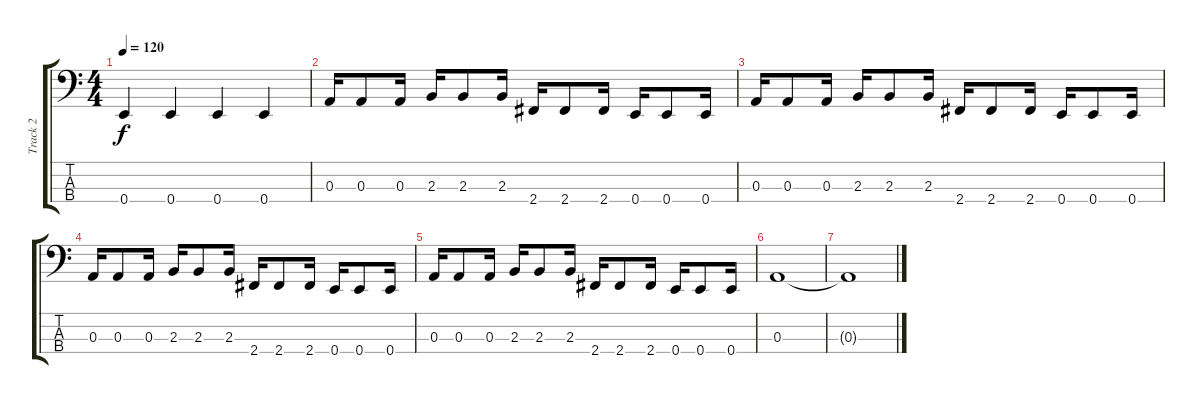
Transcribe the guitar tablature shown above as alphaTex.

\track ("Track 2" "Track 2") {instrument electricbasspick}
\staff {score tabs}
\tuning (G2 D2 A1 E1) {hide}
\ts (4 4)
\tempo 120
\clef f4
\ks c
0.4.4{dy f} 0.4.4 0.4.4 0.4.4 |
0.3.16 0.3.8 0.3.16 2.3.16 2.3.8 2.3.16 2.4.16 2.4.8 2.4.16 0.4.16 0.4.8 0.4.16 |
0.3.16 0.3.8 0.3.16 2.3.16 2.3.8 2.3.16 2.4.16 2.4.8 2.4.16 0.4.16 0.4.8 0.4.16 |
0.3.16 0.3.8 0.3.16 2.3.16 2.3.8 2.3.16 2.4.16 2.4.8 2.4.16 0.4.16 0.4.8 0.4.16 |
0.3.16 0.3.8 0.3.16 2.3.16 2.3.8 2.3.16 2.4.16 2.4.8 2.4.16 0.4.16 0.4.8 0.4.16 |
0.3.1 |
0.3{t}.1
